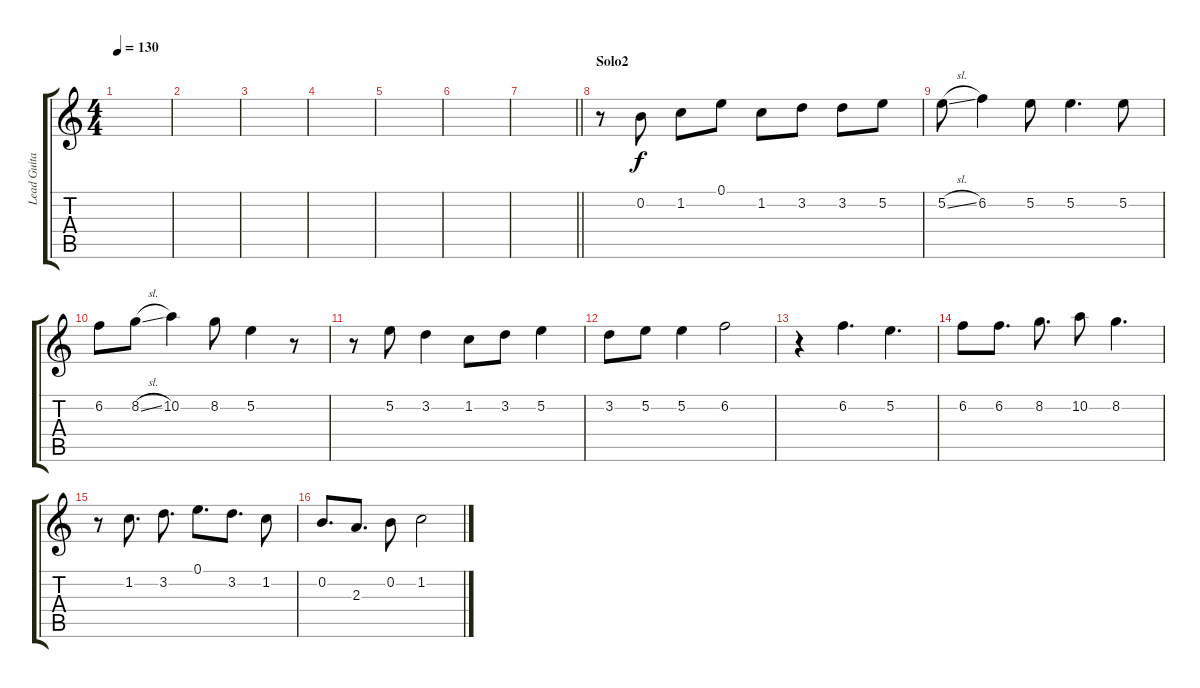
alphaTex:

\track ("Lead Guitar" "Lead Guita") {instrument electricguitarclean}
\staff {score tabs}
\tuning (E4 B3 G3 D3 A2 E2) {hide}
\ts (4 4)
\tempo 130
\clef g2
\ks c
|
|
|
|
|
|
\barLineRight lightlight
|
\section ("" "Solo2")
r.8 0.2.8 1.2.8 0.1.8 1.2.8 3.2.8 3.2.8 5.2.8 |
5.2{sl}.8 6.2.4 5.2.8 5.2.4{d} 5.2.8 |
6.2.8 8.2{sl}.8 10.2.4 8.2.8 5.2.4 r.8 |
r.8 5.2.8 3.2.4 1.2.8 3.2.8 5.2.4 |
3.2.8 5.2.8 5.2.4 6.2.2 |
r.4 6.2.4{d} 5.2.4{d} |
6.2.8 6.2.8{d} 8.2.8{d} 10.2.8 8.2.4{d} |
r.8 1.2.8{d} 3.2.8{d} 0.1.8{d} 3.2.8{d} 1.2.8 |
0.2.8{d} 2.3.8{d} 0.2.8 1.2.2
